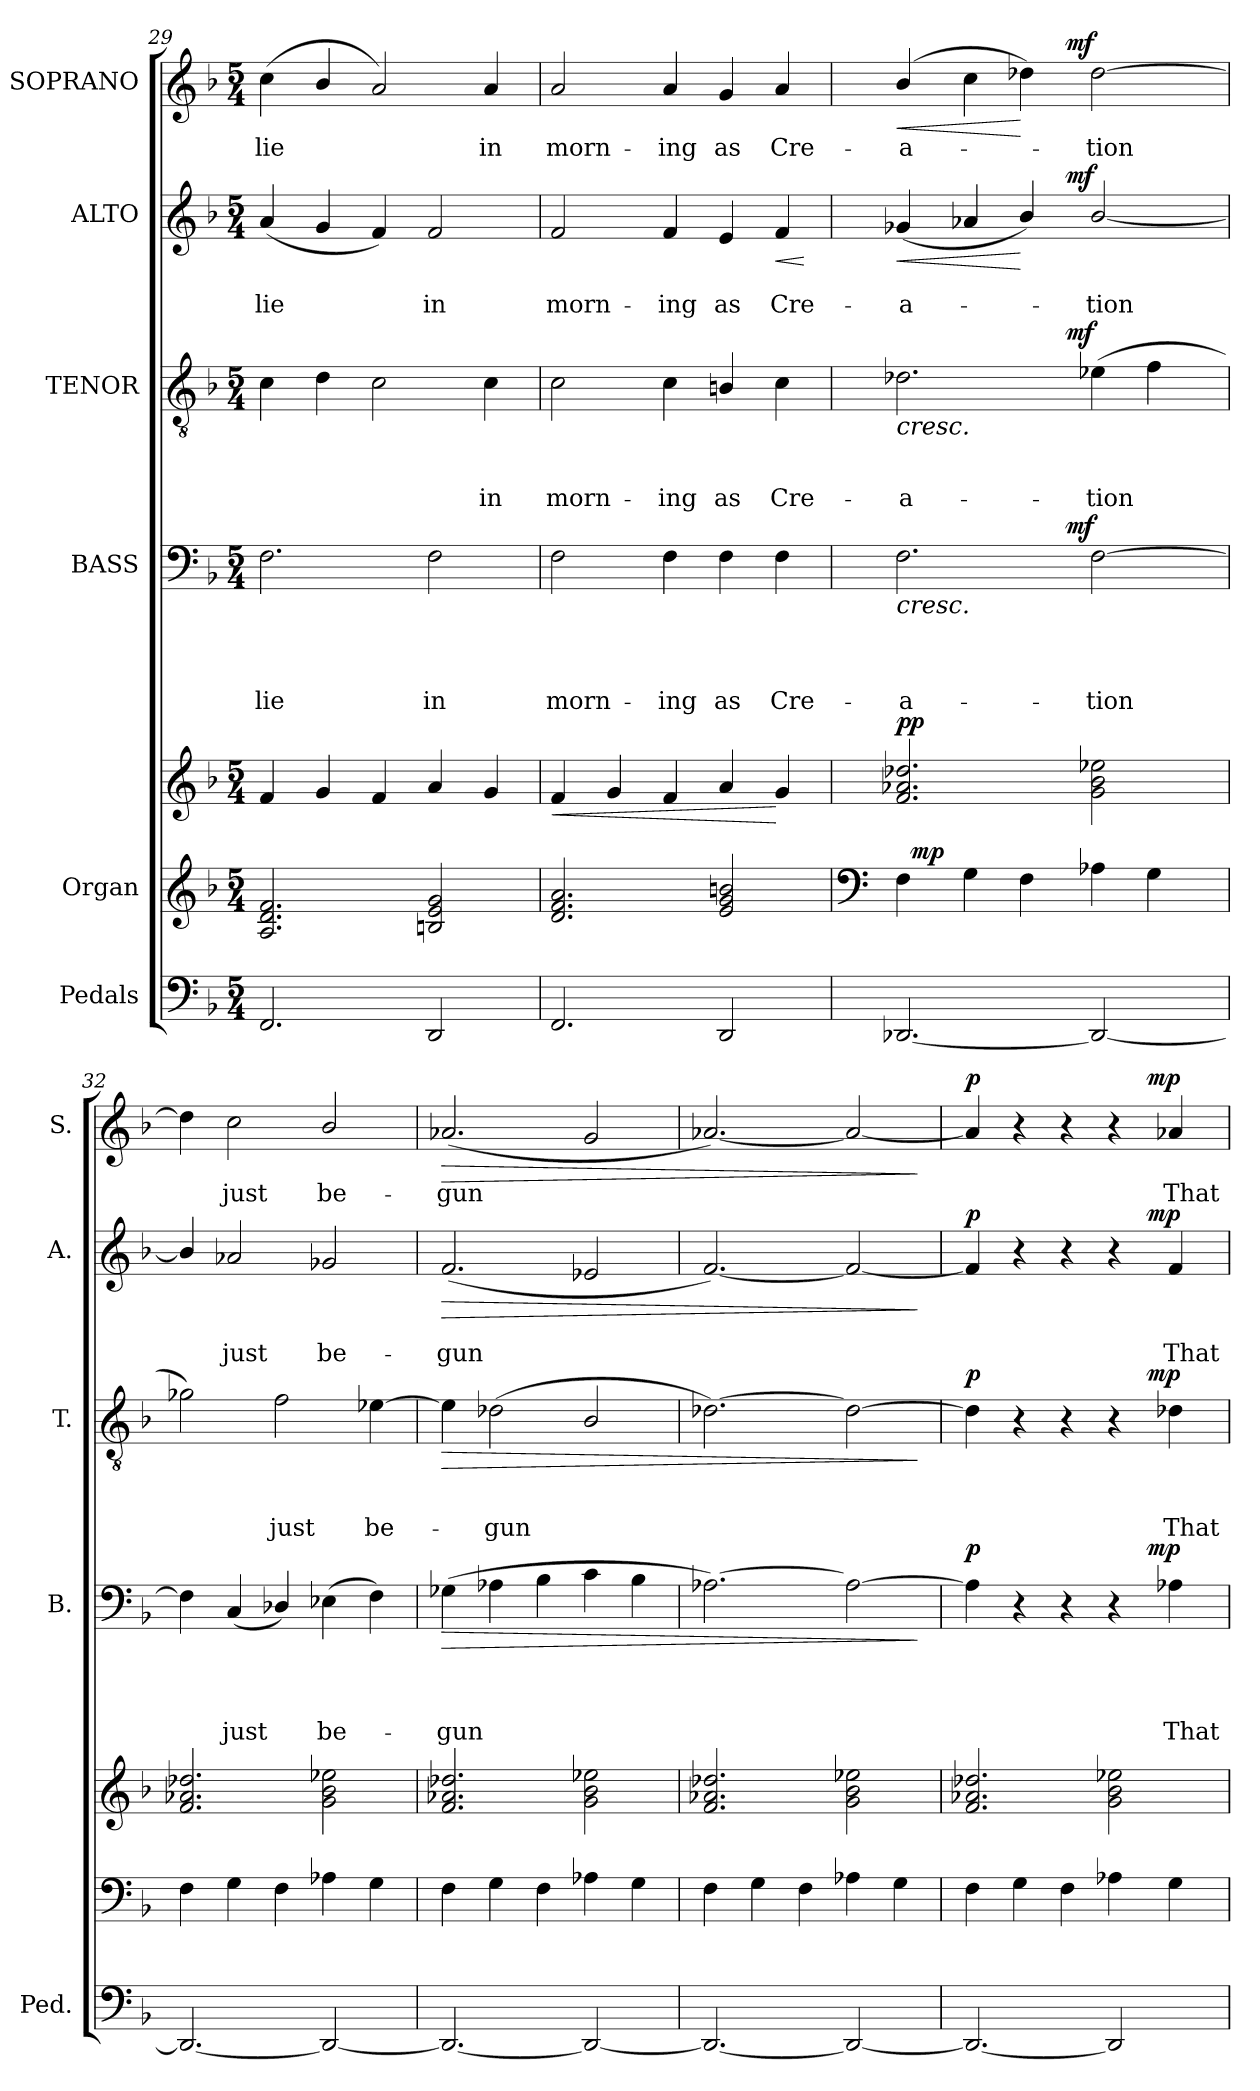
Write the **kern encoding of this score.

**kern	**kern	**kern	**dynam	**kern	**text	**text	**text	**text	**dynam	**kern	**text	**text	**text	**dynam	**kern	**text	**text	**dynam	**kern	**text	**dynam
*part6	*part5	*part5	*part5	*part4	*part4	*part4	*part4	*part4	*part4	*part3	*part3	*part3	*part3	*part3	*part2	*part2	*part2	*part2	*part1	*part1	*part1
*staff7	*staff6	*staff5	*staff5/6	*staff4	*staff4	*staff4	*staff4	*staff4	*staff4	*staff3	*staff3	*staff3	*staff3	*staff3	*staff2	*staff2	*staff2	*staff2	*staff1	*staff1	*staff1
*I"Pedals	*I"Organ	*	*	*I"BASS	*	*	*	*	*	*I"TENOR	*	*	*	*	*I"ALTO	*	*	*	*I"SOPRANO	*	*
*I'Ped.	*	*	*	*I'B.	*	*	*	*	*	*I'T.	*	*	*	*	*I'A.	*	*	*	*I'S.	*	*
*clefF4	*clefG2	*clefG2	*	*clefF4	*	*	*	*	*	*clefGv2	*	*	*	*	*clefG2	*	*	*	*clefG2	*	*
*k[b-]	*k[b-]	*k[b-]	*	*k[b-]	*	*	*	*	*	*k[b-]	*	*	*	*	*k[b-]	*	*	*	*k[b-]	*	*
*F:	*F:	*F:	*	*F:	*	*	*	*	*	*F:	*	*	*	*	*F:	*	*	*	*F:	*	*
*M5/4	*M5/4	*M5/4	*	*M5/4	*	*	*	*	*	*M5/4	*	*	*	*	*M5/4	*	*	*	*M5/4	*	*
=29	=29	=29	=29	=29	=29	=29	=29	=29	=29	=29	=29	=29	=29	=29	=29	=29	=29	=29	=29	=29	=29
!	!	!	!	!	!	!	!	!LO:LY:b	!	!	!	!	!	!	!	!	!LO:LY:b	!	!	!LO:LY:b	!
2.FF/	2.A/ 2.d/ 2.f/	4f/	.	2.F\	.	.	.	lie	.	4c\	.	.	.	.	(<4a/	.	lie	.	(>4cc\	lie	.
.	.	4g/	.	.	.	.	.	.	.	4d\	.	.	.	.	4g/	.	.	.	4b-/	.	.
.	.	4f/	.	.	.	.	.	.	.	2c\	.	.	.	.	4f/)	.	.	.	2a/)	.	.
!	!	!	!	!	!	!	!	!LO:LY:b	!	!	!	!	!	!	!	!	!LO:LY:b	!	!	!	!
2DD/	2Bn/ 2e/ 2g/	4a/	.	2F\	.	.	.	in	.	.	.	.	.	.	2f/	.	in	.	.	.	.
!	!	!	!	!	!	!	!	!	!	!	!	!	!LO:LY:b	!	!	!	!	!	!	!LO:LY:b	!
.	.	4g/	.	.	.	.	.	.	.	4c\	.	.	in	.	.	.	.	.	4a/	in	.
=30	=30	=30	=30	=30	=30	=30	=30	=30	=30	=30	=30	=30	=30	=30	=30	=30	=30	=30	=30	=30	=30
!	!	!	!LO:HP:b	!	!	!	!	!LO:LY:b	!	!	!	!	!LO:LY:b	!	!	!	!LO:LY:b	!	!	!LO:LY:b	!
2.FF/	2.d/ 2.f/ 2.a/	4f/	<	2F\	.	.	.	morn-	.	2c\	.	.	morn-	.	2f/	.	morn-	.	2a/	morn-	.
.	.	4g/	.	.	.	.	.	.	.	.	.	.	.	.	.	.	.	.	.	.	.
!	!	!	!	!	!	!	!	!LO:LY:b	!	!	!	!	!LO:LY:b	!	!	!	!LO:LY:b	!	!	!LO:LY:b	!
.	.	4f/	.	4F\	.	.	.	-ing	.	4c\	.	.	-ing	.	4f/	.	-ing	.	4a/	-ing	.
!	!	!	!	!	!	!	!	!LO:LY:b	!	!	!	!	!LO:LY:b	!	!	!	!LO:LY:b	!	!	!LO:LY:b	!
2DD/	2e/ 2g/ 2bn/	4a/	.	4F\	.	.	.	as	.	4Bn/	.	.	as	.	4e/	.	as	.	4g/	as	.
!	!	!	!	!	!	!	!	!LO:LY:b	!	!	!	!	!LO:LY:b	!	!	!	!LO:LY:b	!LO:HP:b	!	!LO:LY:b	!
.	.	4g/	[	4F\	.	.	.	Cre-	.	4c\	.	.	Cre-	.	4f/	.	Cre-	<	4a/	Cre-	.
.	.	.	.	.	.	.	.	.	.	.	.	.	.	.	.	.	.	[	.	.	.
!!LO:PB:g=z
=31	=31	=31	=31	=31	=31	=31	=31	=31	=31	=31	=31	=31	=31	=31	=31	=31	=31	=31	=31	=31	=31
*	*clefF4	*	*	*	*	*	*	*	*	*	*	*	*	*	*	*	*	*	*	*	*
!	!	!	!LO:DY:b=2	!	!	!	!	!LO:LY:b	!LO:HP:b	!	!	!	!LO:LY:b	!LO:HP:b	!	!	!LO:LY:b	!LO:HP:b	!	!LO:LY:b	!LO:HP:b
!	!	!	!LO:DY:n=1:a	!	!	!	!	!	!	!	!	!	!	!	!	!	!	!	!	!	!
*	*^	*	*	*^	*	*	*	*	*	*^	*	*	*	*	*^	*	*	*	*^	*	*
[<2.DD-X/	4F\	32ryy	2.f/ 2.a-X/ 2.dd-X/	p p	2.F\	2ryy	.	.	.	-a-	<	2.d-X\	2ryy	.	.	-a-	<	(<4g-X/	2ryy	.	-a-	<	(<4b-/	2ryy	-a-	<
!	!	!	!	!LO:DY:n=2:a=2	!	!	!	!	!	!	!	!	!	!	!	!	!	!	!	!	!	!	!	!	!	!
.	.	1ryy	.	mp	.	.	.	.	.	.	.	.	.	.	.	.	.	.	.	.	.	.	.	.	.	.
.	4G\	.	.	.	.	.	.	.	.	.	.	.	.	.	.	.	.	4a-X/	.	.	.	.	4cc\	.	.	.
.	4F\	.	.	.	.	8.ryy	.	.	.	.	.	.	8.ryy	.	.	.	.	4b-/)	8.ryy	.	.	[	4dd-X\)	8.ryy	.	[
!	!	!	!	!	!	!	!	!	!	!	!LO:DY:a	!	!	!	!	!	!LO:DY:a	!	!	!	!	!LO:DY:a	!	!	!	!LO:DY:a
.	.	.	.	.	.	2ryy	.	.	.	.	mf	.	2ryy	.	.	.	mf	.	2ryy	.	.	mf	.	2ryy	.	mf
!	!	!	!	!	!	!	!	!	!	!LO:LY:b	!	!	!	!	!	!LO:LY:b	!	!	!	!	!LO:LY:b	!	!	!	!LO:LY:b	!
2DD-/_	4A-X\	.	2g\ 2b-\ 2ee-X\	.	[>2F\	.	.	.	.	-tion	[	(>4e-X\	.	.	.	-tion	[	[<2b-/	.	.	-tion	.	[>2dd-\	.	-tion	.
.	4G\	.	.	.	.	.	.	.	.	.	.	4f\	.	.	.	.	.	.	.	.	.	.	.	.	.	.
.	.	8..ryy	.	.	.	.	.	.	.	.	.	.	.	.	.	.	.	.	.	.	.	.	.	.	.	.
.	.	.	.	.	.	16ryy	.	.	.	.	.	.	16ryy	.	.	.	.	.	16ryy	.	.	.	.	16ryy	.	.
*	*	*	*	*	*v	*v	*	*	*	*	*	*	*	*	*	*	*	*v	*v	*	*	*	*v	*v	*	*
*	*v	*v	*	*	*	*	*	*	*	*	*v	*v	*	*	*	*	*	*	*	*	*	*	*
=32	=32	=32	=32	=32	=32	=32	=32	=32	=32	=32	=32	=32	=32	=32	=32	=32	=32	=32	=32	=32	=32
2.DD-/_	4F\	2.f/ 2.a-X/ 2.dd-X/	.	4F\]	.	.	.	.	.	2g-X\)	.	.	.	.	4b-/]	.	.	.	4dd-\]	.	.
!	!	!	!	!	!	!	!	!LO:LY:b	!	!	!	!	!	!	!	!	!LO:LY:b	!	!	!LO:LY:b	!
.	4G\	.	.	(<4C/	.	.	.	just	.	.	.	.	.	.	2a-X/	.	just	.	2cc\	just	.
!	!	!	!	!	!	!	!	!	!	!	!	!	!LO:LY:b	!	!	!	!	!	!	!	!
.	4F\	.	.	4D-X/)	.	.	.	.	.	2f\	.	.	just	.	.	.	.	.	.	.	.
!	!	!	!	!	!	!	!	!LO:LY:b	!	!	!	!	!	!	!	!	!LO:LY:b	!	!	!LO:LY:b	!
2DD-/_	4A-X\	2g\ 2b-\ 2ee-X\	.	(>4E-X\	.	.	.	be-	.	.	.	.	.	.	2g-X/	.	be-	.	2b-/	be-	.
!	!	!	!	!	!	!	!	!	!	!	!	!	!LO:LY:b	!	!	!	!	!	!	!	!
.	4G\	.	.	4F\)	.	.	.	.	.	[>4e-X\	.	.	be-	.	.	.	.	.	.	.	.
=33	=33	=33	=33	=33	=33	=33	=33	=33	=33	=33	=33	=33	=33	=33	=33	=33	=33	=33	=33	=33	=33
!	!	!	!	!	!	!	!	!LO:LY:b	!LO:HP:b	!	!	!	!	!LO:HP:b	!	!	!LO:LY:b	!LO:HP:b	!	!LO:LY:b	!LO:HP:b
2.DD-/_	4F\	2.f/ 2.a-X/ 2.dd-X/	.	(<4G-X\	.	.	.	-gun	>	4e-\]	.	.	.	>	(<2.f/	.	-gun	>	(<2.a-X/	-gun	>
!	!	!	!	!	!	!	!	!	!	!	!	!	!LO:LY:b	!	!	!	!	!	!	!	!
.	4G\	.	.	4A-X\	.	.	.	.	.	(<2d-X\	.	.	-gun	.	.	.	.	.	.	.	.
.	4F\	.	.	4B-\	.	.	.	.	.	.	.	.	.	.	.	.	.	.	.	.	.
2DD-/_	4A-X\	2g\ 2b-\ 2ee-X\	.	4c\	.	.	.	.	.	2B-/	.	.	.	.	2e-X/	.	.	.	2g/	.	.
.	4G\	.	.	4B-\	.	.	.	.	.	.	.	.	.	.	.	.	.	.	.	.	.
=34	=34	=34	=34	=34	=34	=34	=34	=34	=34	=34	=34	=34	=34	=34	=34	=34	=34	=34	=34	=34	=34
2.DD-/_	4F\	2.f/ 2.a-X/ 2.dd-X/	.	[>2.A-X\)	.	.	.	.	.	[>2.d-X\)	.	.	.	.	[<2.f/)	.	.	.	[<2.a-X/)	.	.
.	4G\	.	.	.	.	.	.	.	.	.	.	.	.	.	.	.	.	.	.	.	.
.	4F\	.	.	.	.	.	.	.	.	.	.	.	.	.	.	.	.	.	.	.	.
2DD-/_	4A-X\	2g\ 2b-\ 2ee-X\	.	2A-\_	.	.	.	.	.	2d-\_	.	.	.	.	2f/_	.	.	.	2a-/_	.	.
.	4G\	.	.	.	.	.	.	.	.	.	.	.	.	.	.	.	.	.	.	.	.
.	.	.	.	.	.	.	.	.	]	.	.	.	.	]	.	.	.	]	.	.	]
=35	=35	=35	=35	=35	=35	=35	=35	=35	=35	=35	=35	=35	=35	=35	=35	=35	=35	=35	=35	=35	=35
!	!	!	!	!	!	!	!	!	!LO:DY:a	!	!	!	!	!LO:DY:a	!	!	!	!LO:DY:a	!	!	!LO:DY:a
*	*	*	*	*^	*	*	*	*	*	*^	*	*	*	*	*^	*	*	*	*^	*	*
2.DD-/_	4F\	2.f/ 2.a-X/ 2.dd-X/	.	4A-\]	2...ryy	.	.	.	.	p	4d-\]	2...ryy	.	.	.	p	4f/]	2...ryy	.	.	p	4a-/]	2...ryy	.	p
.	4G\	.	.	4r	.	.	.	.	.	.	4r	.	.	.	.	.	4r	.	.	.	.	4r	.	.	.
.	4F\	.	.	4r	.	.	.	.	.	.	4r	.	.	.	.	.	4r	.	.	.	.	4r	.	.	.
2DD-/]	4A-X\	2g\ 2b-\ 2ee-X\	.	4r	.	.	.	.	.	.	4r	.	.	.	.	.	4r	.	.	.	.	4r	.	.	.
!	!	!	!	!	!	!	!	!	!	!LO:DY:a	!	!	!	!	!	!LO:DY:a	!	!	!	!	!LO:DY:a	!	!	!	!LO:DY:a
.	.	.	.	.	4ryy	.	.	.	.	mp	.	4ryy	.	.	.	mp	.	4ryy	.	.	mp	.	4ryy	.	mp
!	!	!	!	!	!	!	!	!	!LO:LY:b	!	!	!	!	!	!LO:LY:b	!	!	!	!	!LO:LY:b	!	!	!	!LO:LY:b	!
.	4G\	.	.	4A-X\	.	.	.	.	That	.	4d-X\	.	.	.	That	.	4f/	.	.	That	.	4a-X/	.	That	.
.	.	.	.	.	16ryy	.	.	.	.	.	.	16ryy	.	.	.	.	.	16ryy	.	.	.	.	16ryy	.	.
*	*	*	*	*v	*v	*	*	*	*	*	*	*	*	*	*	*	*v	*v	*	*	*	*v	*v	*	*
*	*	*	*	*	*	*	*	*	*	*v	*v	*	*	*	*	*	*	*	*	*	*	*
=	=	=	=	=	=	=	=	=	=	=	=	=	=	=	=	=	=	=	=	=	=
*-	*-	*-	*-	*-	*-	*-	*-	*-	*-	*-	*-	*-	*-	*-	*-	*-	*-	*-	*-	*-	*-
